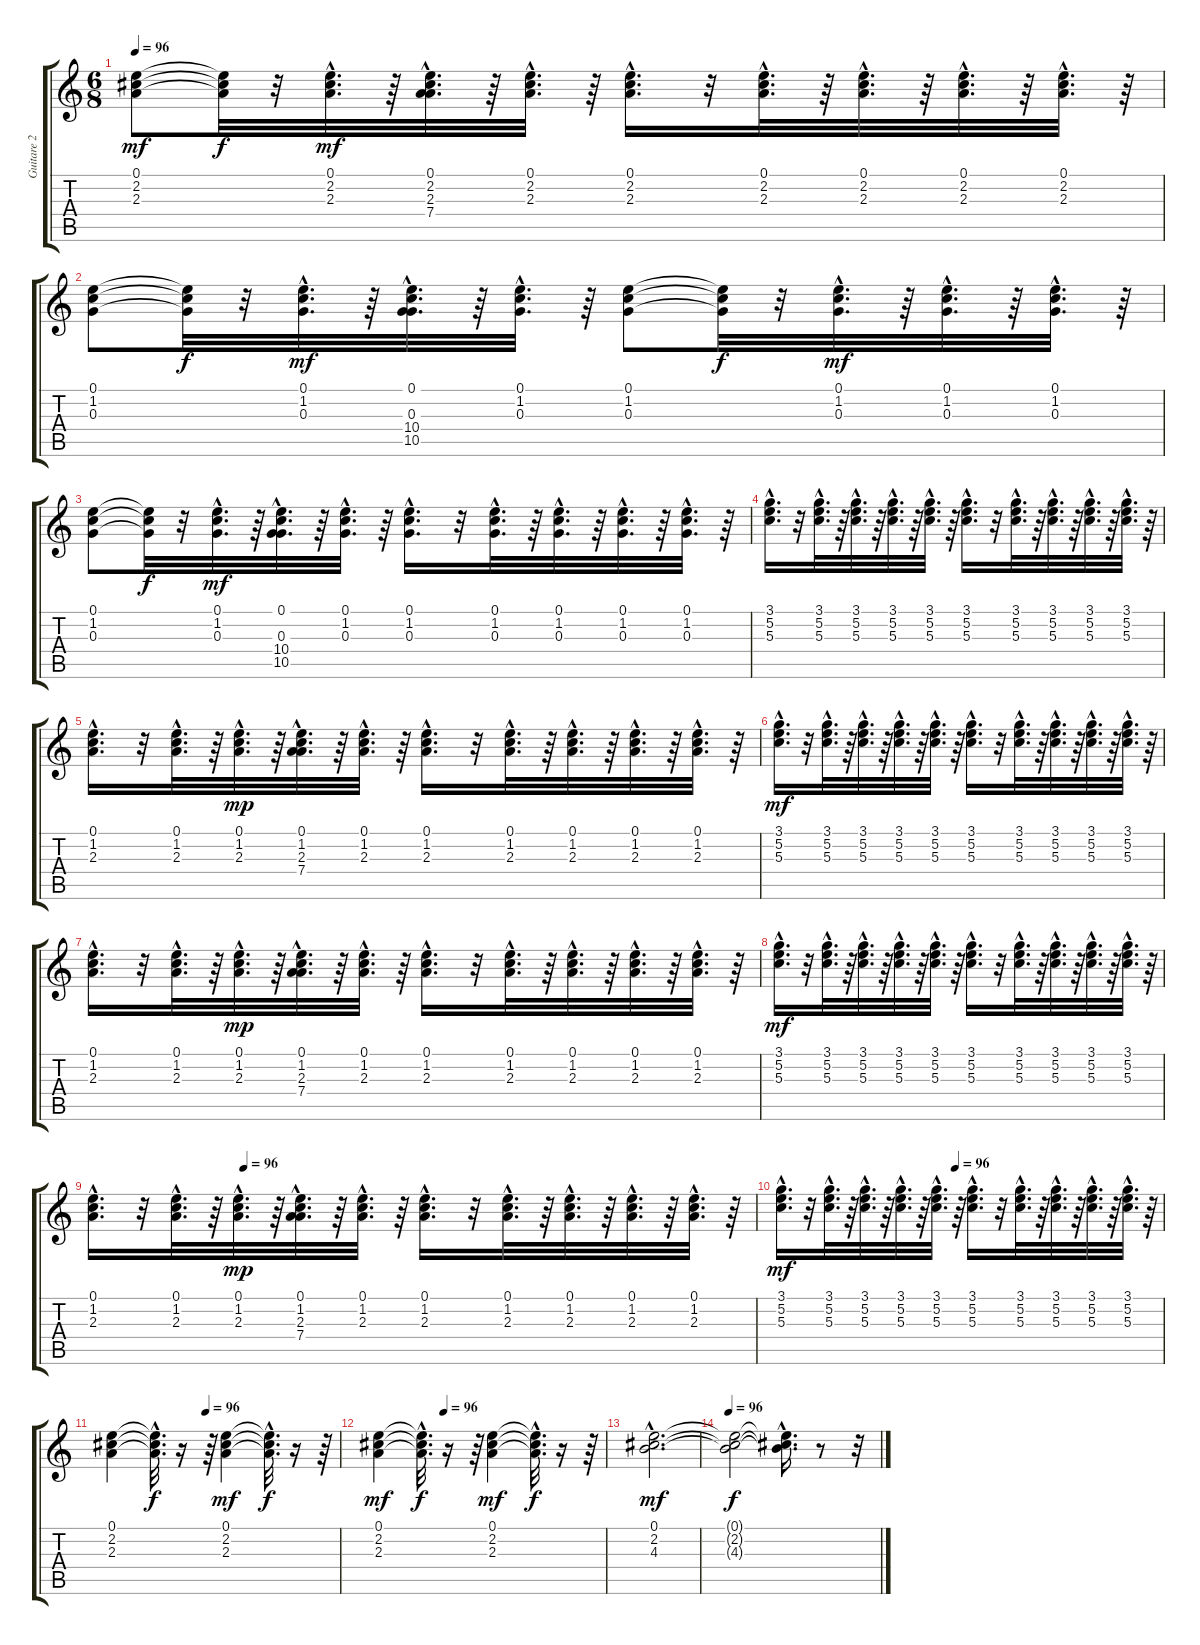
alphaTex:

\track ("Guitare 2" "Guitare 2") {instrument acousticguitarnylon}
\staff {score tabs}
\tuning (E4 B3 G3 D3 A2 E2) {hide}
\ts (6 8)
\tempo 96
\clef g2
\ks c
(0.1 2.2 2.3).8{dy mf} (0.1{t} 2.2{t} 2.3{t}).32{dy f} r.32 (0.1{hac} 2.2{hac} 2.3{hac}).32{d dy mf} r.64 (0.1{hac} 2.2{hac} 2.3{hac} 7.4{hac}).32{d} r.64 (0.1{hac} 2.2{hac} 2.3{hac}).32{d} r.64 (0.1{hac} 2.2{hac} 2.3{hac}).16{d} r.32 (0.1{hac} 2.2{hac} 2.3{hac}).32{d} r.64 (0.1{hac} 2.2{hac} 2.3{hac}).32{d} r.64 (0.1{hac} 2.2{hac} 2.3{hac}).32{d} r.64 (0.1{hac} 2.2{hac} 2.3{hac}).32{d} r.64 |
(0.1 1.2 0.3).8 (0.1{t} 1.2{t} 0.3{t}).32{dy f} r.32 (0.1{hac} 1.2{hac} 0.3{hac}).32{d dy mf} r.64 (0.1{hac} 0.3{hac} 10.4{hac} 10.5{hac}).32{d} r.64 (0.1{hac} 1.2{hac} 0.3{hac}).32{d} r.64 (0.1 1.2 0.3).8 (0.1{t} 1.2{t} 0.3{t}).32{dy f} r.32 (0.1{hac} 1.2{hac} 0.3{hac}).32{d dy mf} r.64 (0.1{hac} 1.2{hac} 0.3{hac}).32{d} r.64 (0.1{hac} 1.2{hac} 0.3{hac}).32{d} r.64 |
(0.1 1.2 0.3).8 (0.1{t} 1.2{t} 0.3{t}).32{dy f} r.32 (0.1{hac} 1.2{hac} 0.3{hac}).32{d dy mf} r.64 (0.1{hac} 0.3{hac} 10.4{hac} 10.5{hac}).32{d} r.64 (0.1{hac} 1.2{hac} 0.3{hac}).32{d} r.64 (0.1{hac} 1.2{hac} 0.3{hac}).16{d} r.32 (0.1{hac} 1.2{hac} 0.3{hac}).32{d} r.64 (0.1{hac} 1.2{hac} 0.3{hac}).32{d} r.64 (0.1{hac} 1.2{hac} 0.3{hac}).32{d} r.64 (0.1{hac} 1.2{hac} 0.3{hac}).32{d} r.64 |
(3.1{hac} 5.2{hac} 5.3{hac}).16{d} r.32 (3.1{hac} 5.2{hac} 5.3{hac}).32{d} r.64 (3.1{hac} 5.2{hac} 5.3{hac}).32{d} r.64 (3.1{hac} 5.2{hac} 5.3{hac}).32{d} r.64 (3.1{hac} 5.2{hac} 5.3{hac}).32{d} r.64 (3.1{hac} 5.2{hac} 5.3{hac}).16{d} r.32 (3.1{hac} 5.2{hac} 5.3{hac}).32{d} r.64 (3.1{hac} 5.2{hac} 5.3{hac}).32{d} r.64 (3.1{hac} 5.2{hac} 5.3{hac}).32{d} r.64 (3.1{hac} 5.2{hac} 5.3{hac}).32{d} r.64 |
(0.1{hac} 1.2{hac} 2.3{hac}).16{d} r.32 (0.1{hac} 1.2{hac} 2.3{hac}).32{d} r.64 (0.1{hac} 1.2{hac} 2.3{hac}).32{d dy mp} r.64 (0.1{hac} 1.2{hac} 2.3{hac} 7.4{hac}).32{d} r.64 (0.1{hac} 1.2{hac} 2.3{hac}).32{d} r.64 (0.1{hac} 1.2{hac} 2.3{hac}).16{d} r.32 (0.1{hac} 1.2{hac} 2.3{hac}).32{d} r.64 (0.1{hac} 1.2{hac} 2.3{hac}).32{d} r.64 (0.1{hac} 1.2{hac} 2.3{hac}).32{d} r.64 (0.1{hac} 1.2{hac} 2.3{hac}).32{d} r.64 |
(3.1{hac} 5.2{hac} 5.3{hac}).16{d dy mf} r.32 (3.1{hac} 5.2{hac} 5.3{hac}).32{d} r.64 (3.1{hac} 5.2{hac} 5.3{hac}).32{d} r.64 (3.1{hac} 5.2{hac} 5.3{hac}).32{d} r.64 (3.1{hac} 5.2{hac} 5.3{hac}).32{d} r.64 (3.1{hac} 5.2{hac} 5.3{hac}).16{d} r.32 (3.1{hac} 5.2{hac} 5.3{hac}).32{d} r.64 (3.1{hac} 5.2{hac} 5.3{hac}).32{d} r.64 (3.1{hac} 5.2{hac} 5.3{hac}).32{d} r.64 (3.1{hac} 5.2{hac} 5.3{hac}).32{d} r.64 |
(0.1{hac} 1.2{hac} 2.3{hac}).16{d} r.32 (0.1{hac} 1.2{hac} 2.3{hac}).32{d} r.64 (0.1{hac} 1.2{hac} 2.3{hac}).32{d dy mp} r.64 (0.1{hac} 1.2{hac} 2.3{hac} 7.4{hac}).32{d} r.64 (0.1{hac} 1.2{hac} 2.3{hac}).32{d} r.64 (0.1{hac} 1.2{hac} 2.3{hac}).16{d} r.32 (0.1{hac} 1.2{hac} 2.3{hac}).32{d} r.64 (0.1{hac} 1.2{hac} 2.3{hac}).32{d} r.64 (0.1{hac} 1.2{hac} 2.3{hac}).32{d} r.64 (0.1{hac} 1.2{hac} 2.3{hac}).32{d} r.64 |
(3.1{hac} 5.2{hac} 5.3{hac}).16{d dy mf} r.32 (3.1{hac} 5.2{hac} 5.3{hac}).32{d} r.64 (3.1{hac} 5.2{hac} 5.3{hac}).32{d} r.64 (3.1{hac} 5.2{hac} 5.3{hac}).32{d} r.64 (3.1{hac} 5.2{hac} 5.3{hac}).32{d} r.64 (3.1{hac} 5.2{hac} 5.3{hac}).16{d} r.32 (3.1{hac} 5.2{hac} 5.3{hac}).32{d} r.64 (3.1{hac} 5.2{hac} 5.3{hac}).32{d} r.64 (3.1{hac} 5.2{hac} 5.3{hac}).32{d} r.64 (3.1{hac} 5.2{hac} 5.3{hac}).32{d} r.64 |
\tempo (96 0.22916666666666666)
(0.1{hac} 1.2{hac} 2.3{hac}).16{d} r.32 (0.1{hac} 1.2{hac} 2.3{hac}).32{d} r.64 (0.1{hac} 1.2{hac} 2.3{hac}).32{d dy mp} r.64 (0.1{hac} 1.2{hac} 2.3{hac} 7.4{hac}).32{d} r.64 (0.1{hac} 1.2{hac} 2.3{hac}).32{d} r.64 (0.1{hac} 1.2{hac} 2.3{hac}).16{d} r.32 (0.1{hac} 1.2{hac} 2.3{hac}).32{d} r.64 (0.1{hac} 1.2{hac} 2.3{hac}).32{d} r.64 (0.1{hac} 1.2{hac} 2.3{hac}).32{d} r.64 (0.1{hac} 1.2{hac} 2.3{hac}).32{d} r.64 |
\tempo (96 0.4583333333333333)
(3.1{hac} 5.2{hac} 5.3{hac}).16{d dy mf} r.32 (3.1{hac} 5.2{hac} 5.3{hac}).32{d} r.64 (3.1{hac} 5.2{hac} 5.3{hac}).32{d} r.64 (3.1{hac} 5.2{hac} 5.3{hac}).32{d} r.64 (3.1{hac} 5.2{hac} 5.3{hac}).32{d} r.64 (3.1{hac} 5.2{hac} 5.3{hac}).16{d} r.32 (3.1{hac} 5.2{hac} 5.3{hac}).32{d} r.64 (3.1{hac} 5.2{hac} 5.3{hac}).32{d} r.64 (3.1{hac} 5.2{hac} 5.3{hac}).32{d} r.64 (3.1{hac} 5.2{hac} 5.3{hac}).32{d} r.64 |
\tempo (96 0.4166666666666667)
(0.1 2.2 2.3).4 (0.1{hac t} 2.2{hac t} 2.3{hac t}).32{d dy f} r.16 r.64 (0.1 2.2 2.3).4{dy mf} (0.1{hac t} 2.2{hac t} 2.3{hac t}).32{d dy f} r.16 r.64 |
\tempo (96 0.2916666666666667)
(0.1 2.2 2.3).4{dy mf} (0.1{hac t} 2.2{hac t} 2.3{hac t}).32{d dy f} r.16 r.64 (0.1 2.2 2.3).4{dy mf} (0.1{hac t} 2.2{hac t} 2.3{hac t}).32{d dy f} r.16 r.64 |
(0.1{hac} 2.2{hac} 4.3{hac}).2{d dy mf} |
\tempo 96
(0.1{t} 2.2{t} 4.3{t}).2{dy f} (0.1{hac t} 2.2{hac t} 4.3{hac t}).16{d} r.8 r.32
